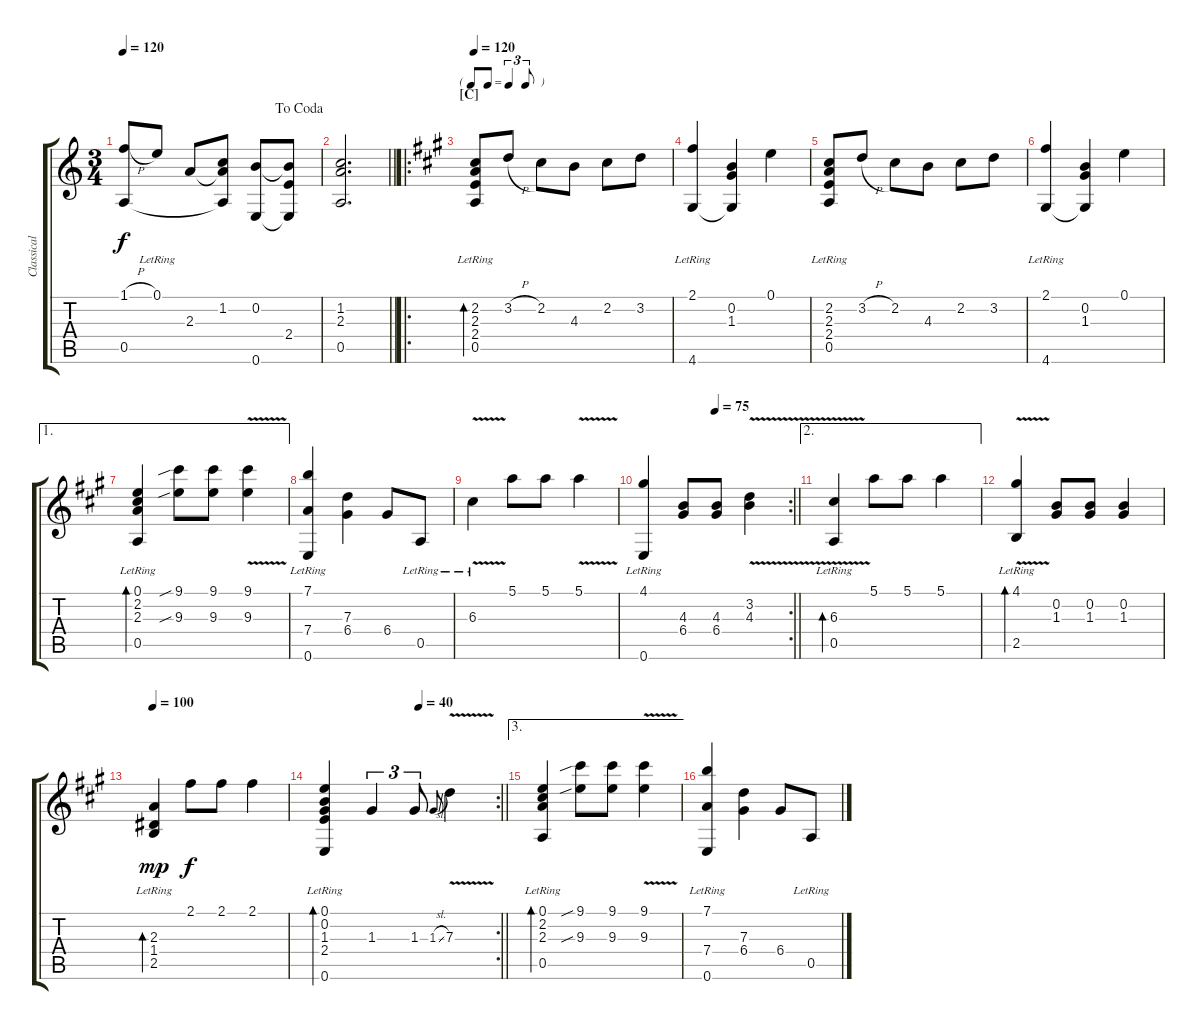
\track ("Classical Guitar" "Classical ") {instrument acousticguitarnylon}
\staff {score tabs}
\tuning (E4 B3 G3 D3 A2 E2) {hide}
\ts (3 4)
\jump dacoda
\tempo 120
\clef g2
\ks c
(1.1{h} 0.5).8{dy f} 0.1{lr}.8 2.3.8 (1.2 2.3{t} 0.5{t}).8 (0.2 0.6).8 (0.2{t} 2.4 0.6{t}).8 |
\barLineRight lightlight
(1.2 2.3 0.5).2{d} |
\ro
\tf triplet8th
\section ("" "[C]")
\tempo 120
\ks a
(2.2 2.3{lr} 2.4{lr} 0.5{lr}).8{bd 120} 3.2{h}.8 2.2.8 4.3.8 2.2.8 3.2.8 |
(2.1{lr} 4.6).4 (0.2 1.3 4.6{t}).4 0.1.4 |
(2.2 2.3{lr} 2.4{lr} 0.5{lr}).8 3.2{h}.8 2.2.8 4.3.8 2.2.8 3.2.8 |
(2.1{lr} 4.6).4 (0.2 1.3 4.6{t}).4 0.1.4 |
\ae 1
(0.1 2.2 2.3 0.5{lr}).4{bd 120} (9.1{sib} 9.3{sib}).8 (9.1 9.3).8 (9.1{v} 9.3{v}).4 |
(7.1{lr} 7.4 0.6{lr}).4 (7.3 6.4).4 6.4.8 0.5{lr}.8 |
6.3{v lr}.4 5.1.8 5.1.8 5.1{v}.4 |
\rc 2
\tempo (75 0.5)
\barLineRight lightlight
(4.1 0.6{lr}).4 (4.3 6.4).8 (4.3 6.4).8 (3.2{v} 4.3{v}).4 |
\ae 2
(6.3{v lr} 0.5{lr}).4{bd 240} 5.1.8 5.1.8 5.1.4 |
(4.1{v lr} 2.5{lr}).4{bd 240} (0.2 1.3).8 (0.2 1.3).8 (0.2 1.3).4 |
\tempo 100
(2.3{lr} 1.4{lr} 2.5{lr}).4{bd 480 dy mp} 2.1.8{dy f} 2.1.8 2.1.4 |
\rc 2
\tempo (40 0.5555555555555556)
\barLineRight lightlight
(0.1{lr} 0.2{lr} 1.3 2.4 0.6{lr}).4{bd 240} 1.3.4{tu (3 2)} 1.3.8{tu (3 2)} 1.3{sl}.8{gr onbeat} 7.3{v}.4 |
\ae 3
(0.1 2.2 2.3 0.5{lr}).4{bd 120} (9.1{sib} 9.3{sib}).8 (9.1 9.3).8 (9.1{v} 9.3{v}).4 |
(7.1{lr} 7.4 0.6{lr}).4 (7.3 6.4).4 6.4.8 0.5{lr}.8
